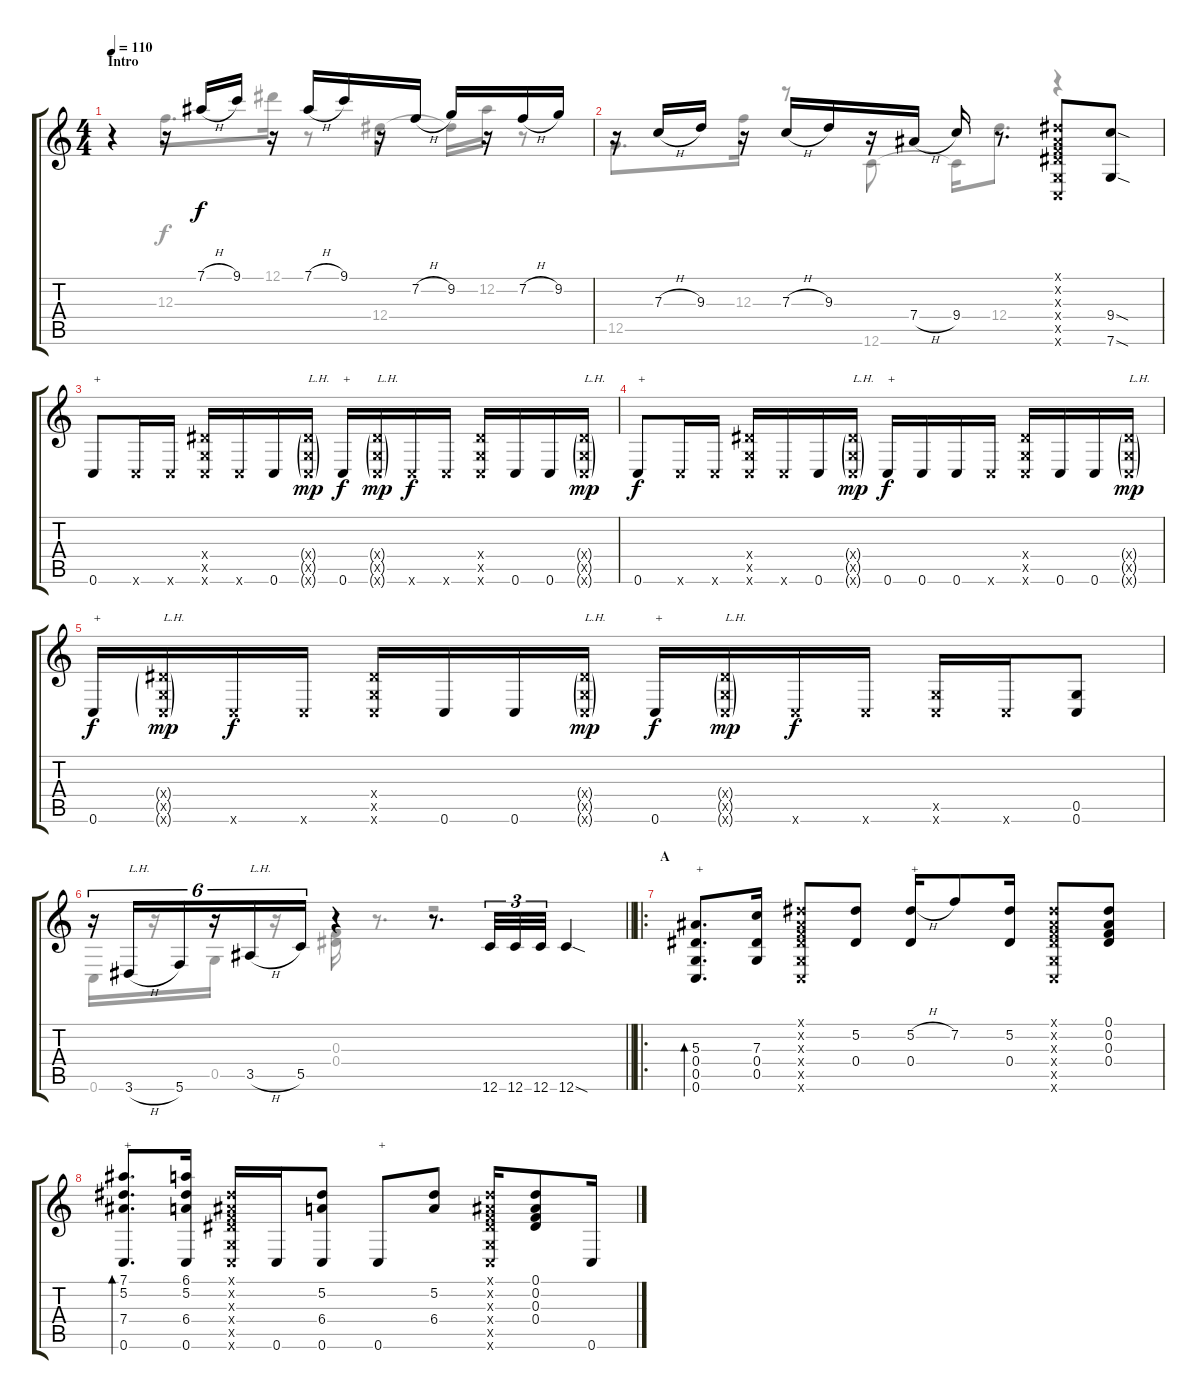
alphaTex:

\track "" {instrument acousticguitarsteel}
\staff {score tabs}
\tuning (Eb4 Bb3 F3 Eb3 G2 C2) {hide}
\voice
\ts (4 4)
\section ("" "Intro")
\tempo 110
\clef g2
\ks c
r.4{dy f instrument acousticguitarsteel} r.16 7.1{h}.16 9.1.16 r.16 7.1{h}.16 9.1.16 r.16 7.2{h}.16 9.2.16 r.16 7.2{h}.16 9.2.16 |
r.16 7.3{h}.16 9.3.16 r.16 7.3{h}.16 9.3.16 r.16 7.4{h}.16 9.4.16 r.8{d} (0.1{x} 0.2{x} 0.3{x} 0.4{x} 0.5{x} 0.6{x}).8 (9.4{sod} 7.6{sod}).8 |
0.6.8{txt "+"} 0.6{x}.16 0.6{x}.16 (0.4{x} 0.5{x} 0.6{x}).16 0.6{x}.16 0.6.16 (0.4{g x} 0.5{g x} 0.6{g x}).16{txt "L.H." dy mp} 0.6.16{txt "+" dy f} (0.4{g x} 0.5{g x} 0.6{g x}).16{txt "L.H." dy mp} 0.6{x}.16{dy f} 0.6{x}.16 (0.4{x} 0.5{x} 0.6{x}).16 0.6.16 0.6.16 (0.4{g x} 0.5{g x} 0.6{g x}).16{txt "L.H." dy mp} |
0.6.8{txt "+" dy f} 0.6{x}.16 0.6{x}.16 (0.4{x} 0.5{x} 0.6{x}).16 0.6{x}.16 0.6.16 (0.4{g x} 0.5{g x} 0.6{g x}).16{txt "L.H." dy mp} 0.6.16{txt "+" dy f} 0.6.16 0.6.16 0.6{x}.16 (0.4{x} 0.5{x} 0.6{x}).16 0.6.16 0.6.16 (0.4{g x} 0.5{g x} 0.6{g x}).16{txt "L.H." dy mp} |
0.6.16{txt "+" dy f} (0.4{g x} 0.5{g x} 0.6{g x}).16{txt "L.H." dy mp} 0.6{x}.16{dy f} 0.6{x}.16 (0.4{x} 0.5{x} 0.6{x}).16 0.6.16 0.6.16 (0.4{g x} 0.5{g x} 0.6{g x}).16{txt "L.H." dy mp} 0.6.16{txt "+" dy f} (0.4{g x} 0.5{g x} 0.6{g x}).16{txt "L.H." dy mp} 0.6{x}.16{dy f} 0.6{x}.16 (0.5{x} 0.6{x}).16 0.6{x}.16 (0.5 0.6).8 |
\barLineRight lightlight
r.16{tu (6 4)} 3.6{h}.16{tu (6 4) txt "L.H."} 5.6.16{tu (6 4)} r.16{tu (6 4)} 3.5{h}.16{tu (6 4) txt "L.H."} 5.5.16{tu (6 4)} r.4 r.8{d} 12.6.32{tu (3 2)} 12.6.32{tu (3 2)} 12.6.32{tu (3 2)} 12.6{sod}.4 |
\ro
\section ("" "A")
(5.3 0.4 0.5 0.6).8{d bd 120 txt "+"} (7.3 0.4 0.5).16 (0.1{x} 0.2{x} 0.3{x} 0.4{x} 0.5{x} 0.6{x}).8 (5.2 0.4).8 (5.2{h} 0.4).16{txt "+" beam Up} 7.2.8{beam Up} (5.2 0.4).16{beam Up} (0.1{x} 0.2{x} 0.3{x} 0.4{x} 0.5{x} 0.6{x}).8 (0.1 0.2 0.3 0.4).8 |
(7.1 5.2 7.4 0.6).8{d bd 120 txt "+"} (6.1 5.2 6.4 0.6).16 (0.1{x} 0.2{x} 0.3{x} 0.4{x} 0.5{x} 0.6{x}).16 0.6.16 (5.2 6.4 0.6).8 0.6.8{txt "+"} (5.2 6.4).8 (0.1{x} 0.2{x} 0.3{x} 0.4{x} 0.5{x} 0.6{x}).16 (0.1 0.2 0.3 0.4).8 0.6.16
\voice
\clef g2
\ottava regular
\simile none
\ks c
r.4{dy f} 12.3.8{d} 12.1.16 r.8 12.4.8 12.4{t}.16 12.2.16 r.8 |
12.5.8{d} 12.3.16 r.8 12.6.8 12.6{t}.16 12.4.8{d} r.4 |
|
|
|
\barLineRight lightlight
0.6.16 r.16 0.5.16 r.16 (0.3 0.4).16 r.8{d} r.2 |
|
